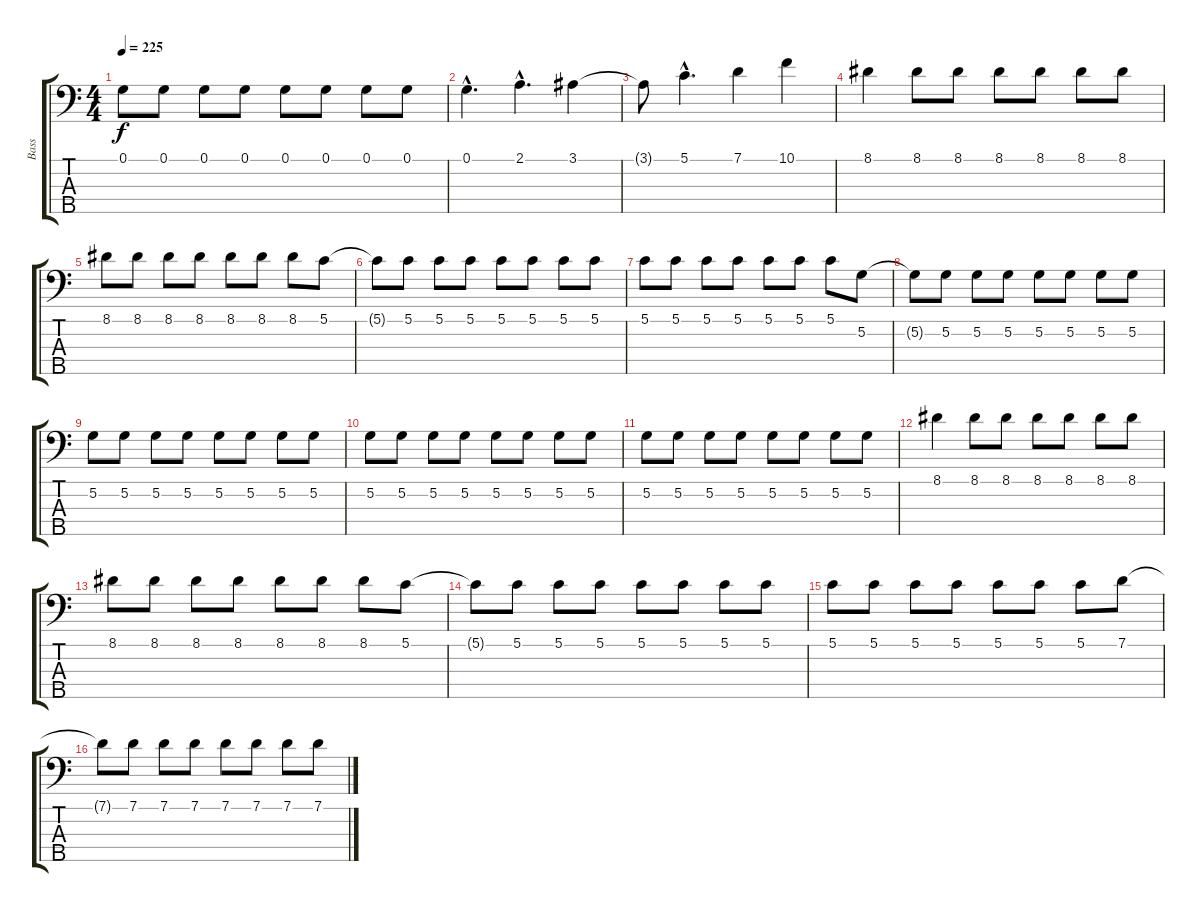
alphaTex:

\track ("Bass" "Bass") {instrument electricbassfinger}
\staff {score tabs}
\tuning (G2 D2 A1 E1 B0) {hide}
\ts (4 4)
\tempo 225
\clef f4
\ks c
0.1.8{dy f} 0.1.8 0.1.8 0.1.8 0.1.8 0.1.8 0.1.8 0.1.8 |
0.1{hac}.4{d} 2.1{hac}.4{d} 3.1.4 |
3.1{t}.8 5.1{hac}.4{d} 7.1.4 10.1.4 |
8.1.4 8.1.8 8.1.8 8.1.8 8.1.8 8.1.8 8.1.8 |
8.1.8 8.1.8 8.1.8 8.1.8 8.1.8 8.1.8 8.1.8 5.1.8 |
5.1{t}.8 5.1.8 5.1.8 5.1.8 5.1.8 5.1.8 5.1.8 5.1.8 |
5.1.8 5.1.8 5.1.8 5.1.8 5.1.8 5.1.8 5.1.8 5.2.8 |
5.2{t}.8 5.2.8 5.2.8 5.2.8 5.2.8 5.2.8 5.2.8 5.2.8 |
5.2.8 5.2.8 5.2.8 5.2.8 5.2.8 5.2.8 5.2.8 5.2.8 |
5.2.8 5.2.8 5.2.8 5.2.8 5.2.8 5.2.8 5.2.8 5.2.8 |
5.2.8 5.2.8 5.2.8 5.2.8 5.2.8 5.2.8 5.2.8 5.2.8 |
8.1.4 8.1.8 8.1.8 8.1.8 8.1.8 8.1.8 8.1.8 |
8.1.8 8.1.8 8.1.8 8.1.8 8.1.8 8.1.8 8.1.8 5.1.8 |
5.1{t}.8 5.1.8 5.1.8 5.1.8 5.1.8 5.1.8 5.1.8 5.1.8 |
5.1.8 5.1.8 5.1.8 5.1.8 5.1.8 5.1.8 5.1.8 7.1.8 |
7.1{t}.8 7.1.8 7.1.8 7.1.8 7.1.8 7.1.8 7.1.8 7.1.8
